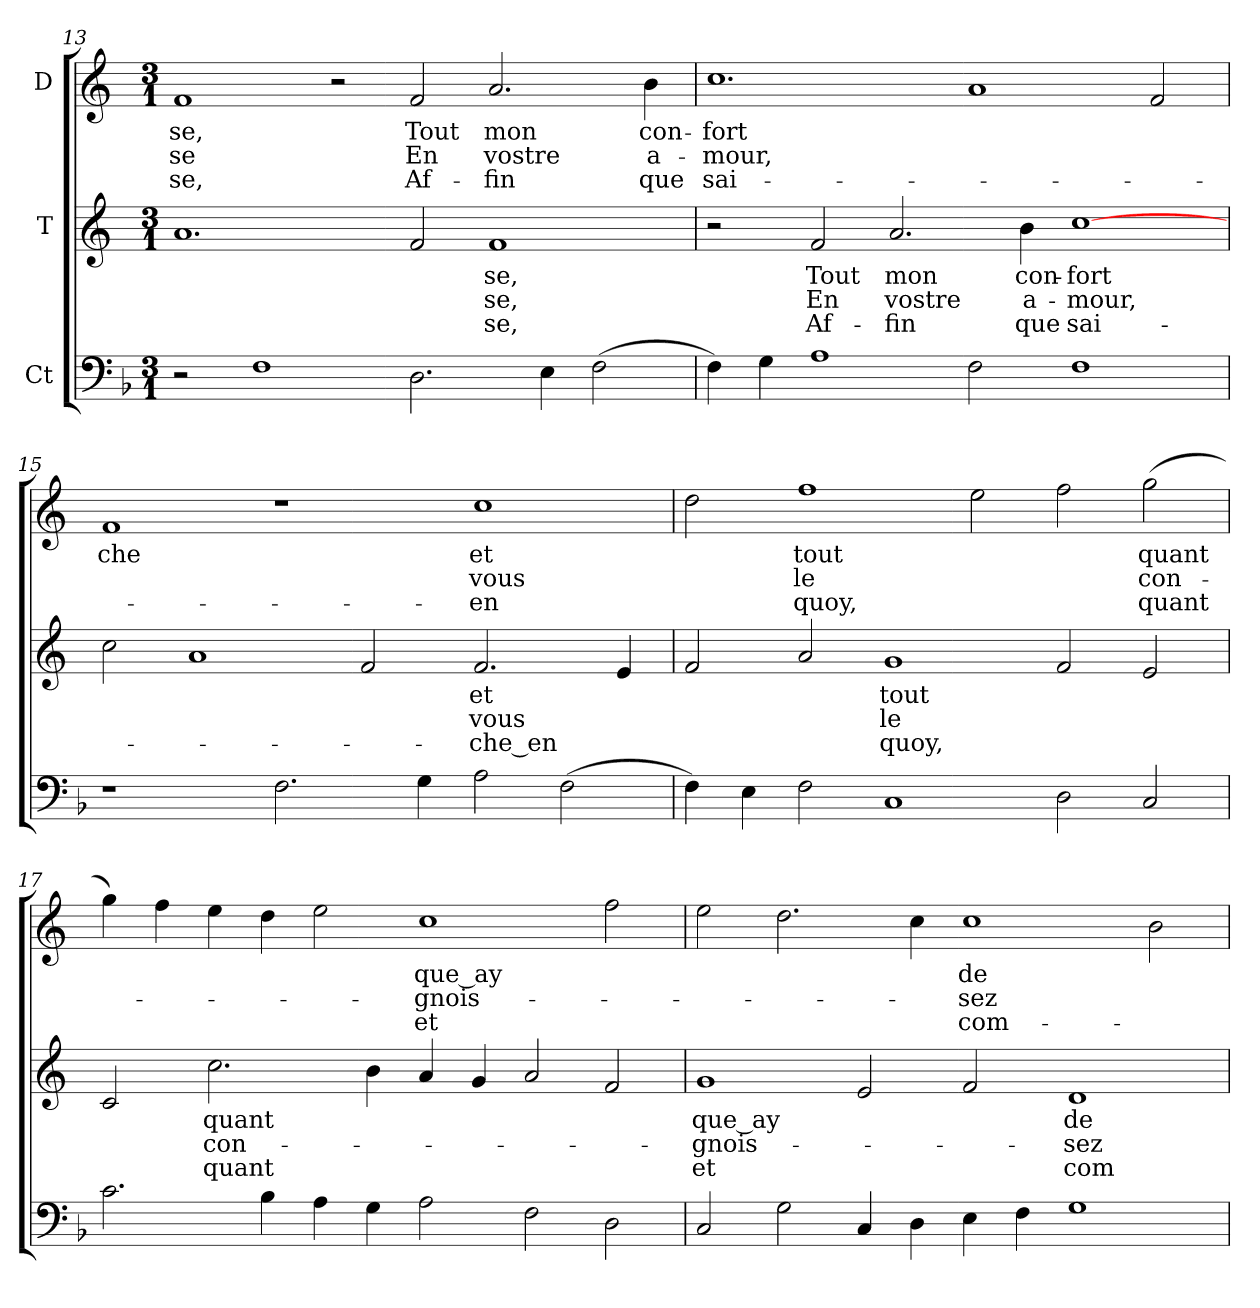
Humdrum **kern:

**kern	**kern	**text	**text	**text	**kern	**text	**text	**text
*part3	*part2	*part2	*part2	*part2	*part1	*part1	*part1	*part1
*staff3	*staff2	*staff2	*staff2	*staff2	*staff1	*staff1	*staff1	*staff1
*I"Ct	*I"T	*	*	*	*I"D	*	*	*
*clefF4	*clefG2	*	*	*	*clefG2	*	*	*
*k[b-]	*k[]	*	*	*	*k[]	*	*	*
*F:	*C:	*	*	*	*C:	*	*	*
*M3/1	*M3/1	*	*	*	*M3/1	*	*	*
=13	=13	=13	=13	=13	=13	=13	=13	=13
!	!	!	!	!	!	!LO:LY:b:color=#000000	!LO:LY:b:color=#000000	!LO:LY:b:color=#000000
2r	1.ai/	.	.	.	1fi/	-se,	-se	-se,
1Fi\	.	.	.	.	.	.	.	.
.	.	.	.	.	2r	.	.	.
!	!	!	!	!	!	!LO:LY:b:color=#000000	!LO:LY:b:color=#000000	!LO:LY:b:color=#000000
2.Di\	2fi/	.	.	.	2fi/	Tout	En	Af-
!	!	!LO:LY:b:color=#000000	!LO:LY:b:color=#000000	!LO:LY:b:color=#000000	!	!	!	!
!	!	!	!	!	!	!LO:LY:b:color=#000000	!LO:LY:b:color=#000000	!LO:LY:b:color=#000000
.	1fi/	-se,	-se,	-se,	2.ai/	mon	vostre	-fin
4Ei\	.	.	.	.	.	.	.	.
(2Fi\	.	.	.	.	.	.	.	.
!	!	!	!	!	!	!LO:LY:b:color=#000000	!LO:LY:b:color=#000000	!LO:LY:b:color=#000000
.	.	.	.	.	4bi\	con-	a-	que
=14	=14	=14	=14	=14	=14	=14	=14	=14
!	!	!	!	!	!	!LO:LY:b:color=#000000	!LO:LY:b:color=#000000	!LO:LY:b:color=#000000
4Fi\)	2r	.	.	.	1.cci\	-fort	-mour,	sai-
4Gi\	.	.	.	.	.	.	.	.
!	!	!LO:LY:b:color=#000000	!LO:LY:b:color=#000000	!LO:LY:b:color=#000000	!	!	!	!
1Ai\	2fi/	Tout	En	Af-	.	.	.	.
!	!	!LO:LY:b:color=#000000	!LO:LY:b:color=#000000	!LO:LY:b:color=#000000	!	!	!	!
.	2.ai/	mon	vostre	-fin	.	.	.	.
2Fi\	.	.	.	.	1ai/	.	.	.
!	!	!LO:LY:b:color=#000000	!LO:LY:b:color=#000000	!LO:LY:b:color=#000000	!	!	!	!
.	4bi\	con-	a-	que	.	.	.	.
!	!	!LO:LY:b:color=#000000	!LO:LY:b:color=#000000	!LO:LY:b:color=#000000	!	!	!	!
1Fi\	[1cci\	-fort	-mour,	sai-	.	.	.	.
.	.	.	.	.	2fi/	.	.	.
=15	=15	=15	=15	=15	=15	=15	=15	=15
!	!	!	!	!	!	!LO:LY:b:color=#000000	!	!
1r	2cci\	.	.	.	1fi/	-che	.	.
.	1ai/	.	.	.	.	.	.	.
2.Fi\	.	.	.	.	1r	.	.	.
.	2fi/	.	.	.	.	.	.	.
4Gi\	.	.	.	.	.	.	.	.
!	!	!LO:LY:b:color=#000000	!LO:LY:b:color=#000000	!LO:LY:b:color=#000000	!	!	!	!
!	!	!	!	!	!	!LO:LY:b:color=#000000	!LO:LY:b:color=#000000	!LO:LY:b:color=#000000
2Ai\	2.fi/	et	vous	-che_en	1cci\	et	vous	en
(2Fi\	.	.	.	.	.	.	.	.
.	4ei/	.	.	.	.	.	.	.
!!LO:PB:g=z
=16	=16	=16	=16	=16	=16	=16	=16	=16
4Fi\)	2fi/	.	.	.	2ddi\	.	.	.
4Ei\	.	.	.	.	.	.	.	.
!	!	!	!	!	!	!LO:LY:b:color=#000000	!LO:LY:b:color=#000000	!LO:LY:b:color=#000000
2Fi\	2ai/	.	.	.	1ffi\	tout	le	quoy,
!	!	!LO:LY:b:color=#000000	!LO:LY:b:color=#000000	!LO:LY:b:color=#000000	!	!	!	!
1Ci/	1gi/	tout	le	quoy,	.	.	.	.
.	.	.	.	.	2eei\	.	.	.
2Di\	2fi/	.	.	.	2ffi\	.	.	.
!	!	!	!	!	!	!LO:LY:b:color=#000000	!LO:LY:b:color=#000000	!LO:LY:b:color=#000000
2Ci/	2ei/	.	.	.	(2ggi\	quant	con-	quant
=17	=17	=17	=17	=17	=17	=17	=17	=17
2.ci\	2ci/	.	.	.	4ggi\)	.	.	.
.	.	.	.	.	4ffi\	.	.	.
!	!	!LO:LY:b:color=#000000	!LO:LY:b:color=#000000	!LO:LY:b:color=#000000	!	!	!	!
.	2.cci\	quant	con-	quant	4eei\	.	.	.
4B-i\	.	.	.	.	4ddi\	.	.	.
4Ai\	.	.	.	.	2eei\	.	.	.
4Gi\	4bi\	.	.	.	.	.	.	.
!	!	!	!	!	!	!LO:LY:b:color=#000000	!LO:LY:b:color=#000000	!LO:LY:b:color=#000000
2Ai\	4ai/	.	.	.	1cci\	que_ay	-gnois-	et
.	4gi/	.	.	.	.	.	.	.
2Fi\	2ai/	.	.	.	.	.	.	.
2Di\	2fi/	.	.	.	2ffi\	.	.	.
=18	=18	=18	=18	=18	=18	=18	=18	=18
!	!	!LO:LY:b:color=#000000	!LO:LY:b:color=#000000	!LO:LY:b:color=#000000	!	!	!	!
2Ci/	1gi/	que_ay	-gnois-	et	2eei\	.	.	.
2Gi\	.	.	.	.	2.ddi\	.	.	.
4Ci/	2ei/	.	.	.	.	.	.	.
4Di\	.	.	.	.	4cci\	.	.	.
!	!	!	!	!	!	!LO:LY:b:color=#000000	!LO:LY:b:color=#000000	!LO:LY:b:color=#000000
4Ei\	2fi/	.	.	.	1cci\	de	-sez	com-
4Fi\	.	.	.	.	.	.	.	.
!	!	!LO:LY:b:color=#000000	!LO:LY:b:color=#000000	!LO:LY:b:color=#000000	!	!	!	!
1Gi\	1di/	de	-sez	com-	.	.	.	.
.	.	.	.	.	2bi\	.	.	.
=	=	=	=	=	=	=	=	=
*-	*-	*-	*-	*-	*-	*-	*-	*-
